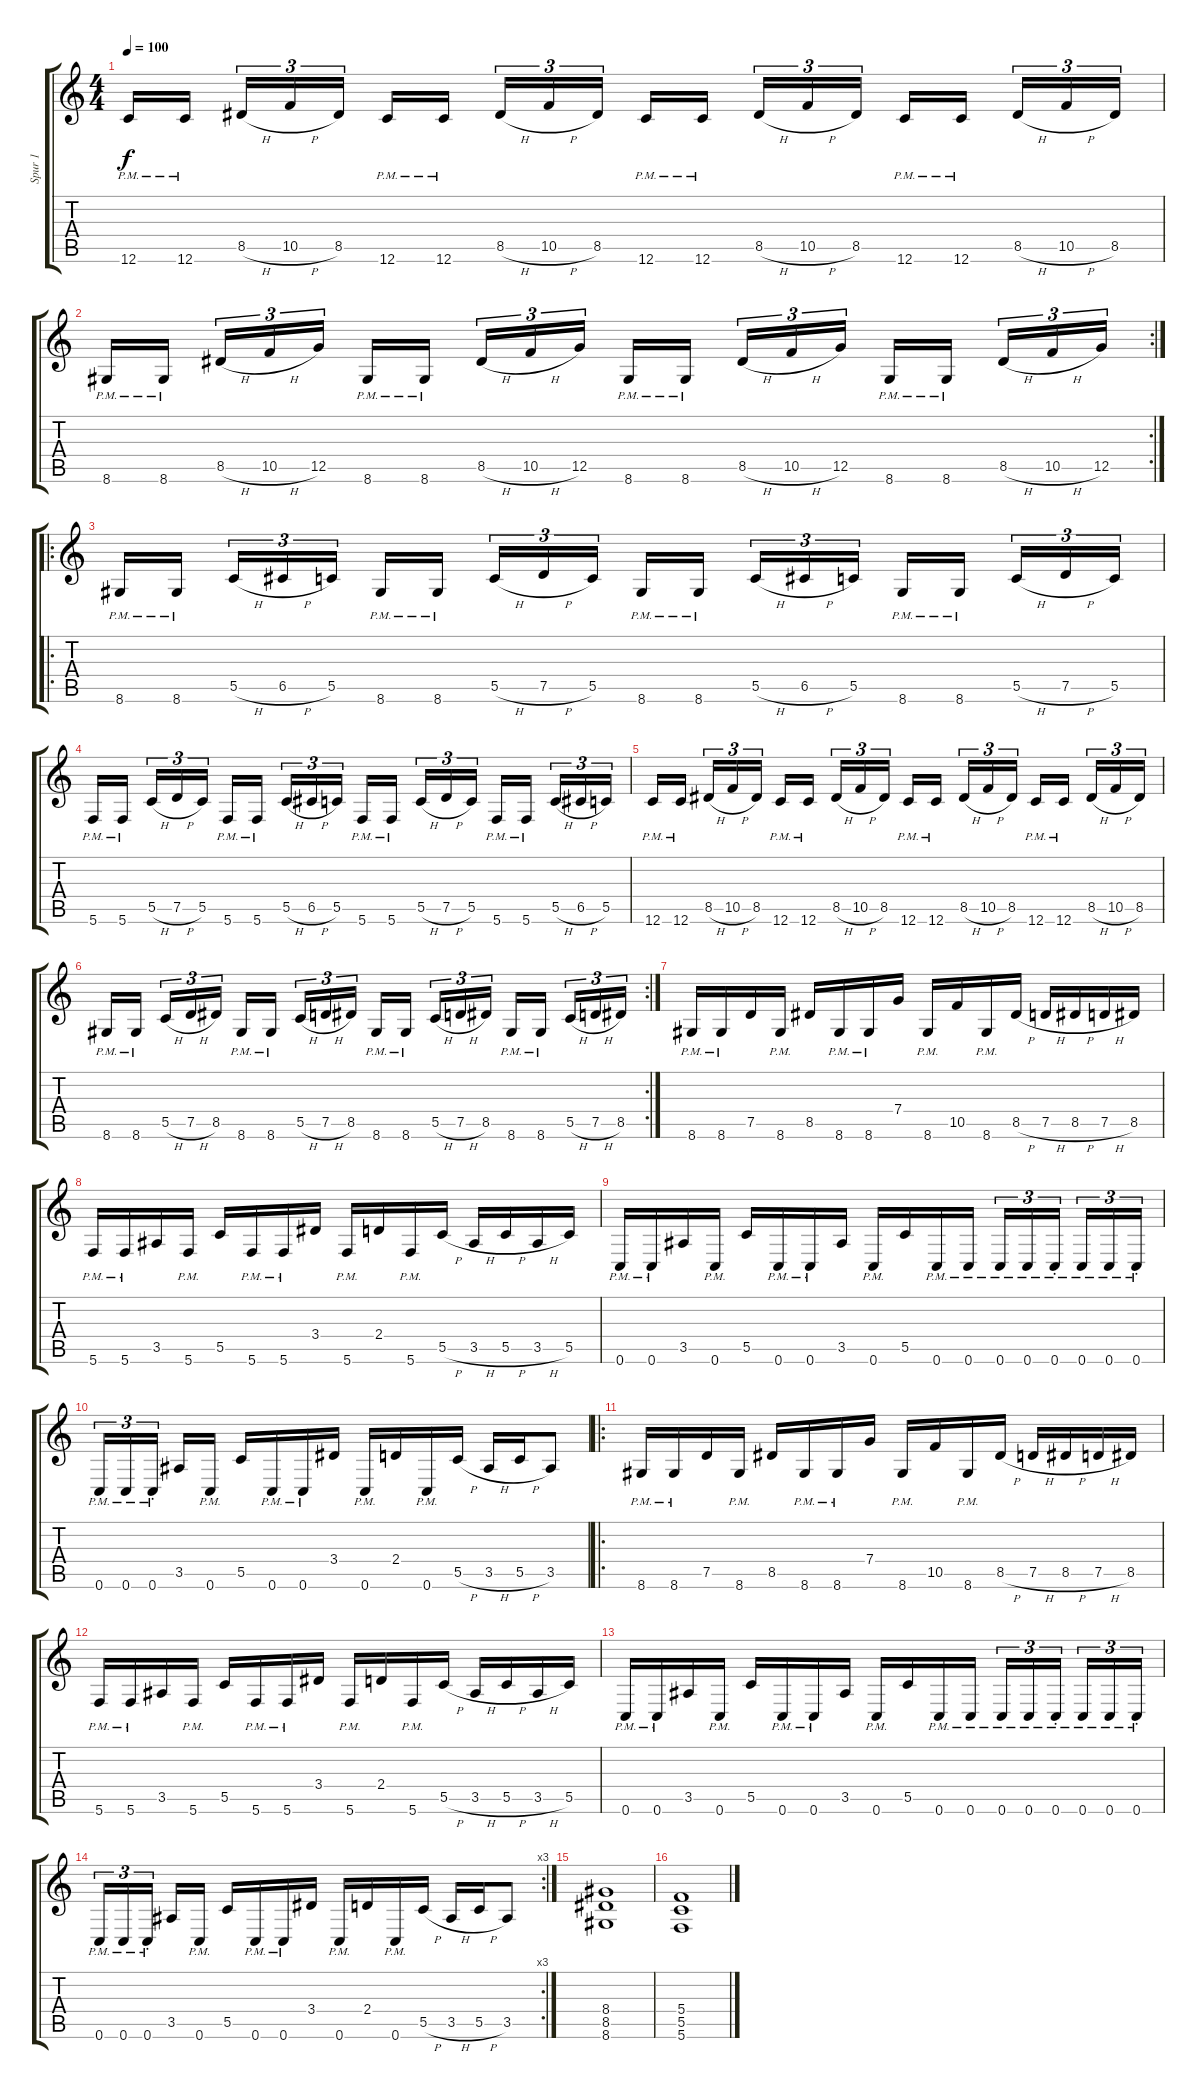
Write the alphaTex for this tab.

\track ("Spur 1" "Spur 1") {instrument distortionguitar}
\staff {score tabs}
\tuning (D4 A3 F3 C3 G2 C2) {hide}
\ts (4 4)
\tempo 100
\clef g2
\ks c
12.6{pm}.16{dy f} 12.6{pm}.16{beam splitsecondary} 8.5{h}.16{tu (3 2)} 10.5{h}.16{tu (3 2)} 8.5.16{tu (3 2)} 12.6{pm}.16 12.6{pm}.16{beam splitsecondary} 8.5{h}.16{tu (3 2)} 10.5{h}.16{tu (3 2)} 8.5.16{tu (3 2)} 12.6{pm}.16 12.6{pm}.16{beam splitsecondary} 8.5{h}.16{tu (3 2)} 10.5{h}.16{tu (3 2)} 8.5.16{tu (3 2)} 12.6{pm}.16 12.6{pm}.16{beam splitsecondary} 8.5{h}.16{tu (3 2)} 10.5{h}.16{tu (3 2)} 8.5.16{tu (3 2)} |
\rc 2
8.6{pm}.16 8.6{pm}.16{beam splitsecondary} 8.5{h}.16{tu (3 2)} 10.5{h}.16{tu (3 2)} 12.5.16{tu (3 2)} 8.6{pm}.16 8.6{pm}.16{beam splitsecondary} 8.5{h}.16{tu (3 2)} 10.5{h}.16{tu (3 2)} 12.5.16{tu (3 2)} 8.6{pm}.16 8.6{pm}.16{beam splitsecondary} 8.5{h}.16{tu (3 2)} 10.5{h}.16{tu (3 2)} 12.5.16{tu (3 2)} 8.6{pm}.16 8.6{pm}.16{beam splitsecondary} 8.5{h}.16{tu (3 2)} 10.5{h}.16{tu (3 2)} 12.5.16{tu (3 2)} |
\ro
8.6{pm}.16 8.6{pm}.16{beam splitsecondary} 5.5{h}.16{tu (3 2)} 6.5{h}.16{tu (3 2)} 5.5.16{tu (3 2)} 8.6{pm}.16 8.6{pm}.16{beam splitsecondary} 5.5{h}.16{tu (3 2)} 7.5{h}.16{tu (3 2)} 5.5.16{tu (3 2)} 8.6{pm}.16 8.6{pm}.16{beam splitsecondary} 5.5{h}.16{tu (3 2)} 6.5{h}.16{tu (3 2)} 5.5.16{tu (3 2)} 8.6{pm}.16 8.6{pm}.16{beam splitsecondary} 5.5{h}.16{tu (3 2)} 7.5{h}.16{tu (3 2)} 5.5.16{tu (3 2)} |
5.6{pm}.16 5.6{pm}.16{beam splitsecondary} 5.5{h}.16{tu (3 2)} 7.5{h}.16{tu (3 2)} 5.5.16{tu (3 2)} 5.6{pm}.16 5.6{pm}.16{beam splitsecondary} 5.5{h}.16{tu (3 2)} 6.5{h}.16{tu (3 2)} 5.5.16{tu (3 2)} 5.6{pm}.16 5.6{pm}.16{beam splitsecondary} 5.5{h}.16{tu (3 2)} 7.5{h}.16{tu (3 2)} 5.5.16{tu (3 2)} 5.6{pm}.16 5.6{pm}.16{beam splitsecondary} 5.5{h}.16{tu (3 2)} 6.5{h}.16{tu (3 2)} 5.5.16{tu (3 2)} |
12.6{pm}.16 12.6{pm}.16{beam splitsecondary} 8.5{h}.16{tu (3 2)} 10.5{h}.16{tu (3 2)} 8.5.16{tu (3 2)} 12.6{pm}.16 12.6{pm}.16{beam splitsecondary} 8.5{h}.16{tu (3 2)} 10.5{h}.16{tu (3 2)} 8.5.16{tu (3 2)} 12.6{pm}.16 12.6{pm}.16{beam splitsecondary} 8.5{h}.16{tu (3 2)} 10.5{h}.16{tu (3 2)} 8.5.16{tu (3 2)} 12.6{pm}.16 12.6{pm}.16{beam splitsecondary} 8.5{h}.16{tu (3 2)} 10.5{h}.16{tu (3 2)} 8.5.16{tu (3 2)} |
\rc 2
8.6{pm}.16 8.6{pm}.16{beam splitsecondary} 5.5{h}.16{tu (3 2)} 7.5{h}.16{tu (3 2)} 8.5.16{tu (3 2)} 8.6{pm}.16 8.6{pm}.16{beam splitsecondary} 5.5{h}.16{tu (3 2)} 7.5{h}.16{tu (3 2)} 8.5.16{tu (3 2)} 8.6{pm}.16 8.6{pm}.16{beam splitsecondary} 5.5{h}.16{tu (3 2)} 7.5{h}.16{tu (3 2)} 8.5.16{tu (3 2)} 8.6{pm}.16 8.6{pm}.16{beam splitsecondary} 5.5{h}.16{tu (3 2)} 7.5{h}.16{tu (3 2)} 8.5.16{tu (3 2)} |
8.6{pm}.16 8.6{pm}.16 7.5.16 8.6{pm}.16 8.5.16 8.6{pm}.16 8.6{pm}.16 7.4.16 8.6{pm}.16 10.5.16 8.6{pm}.16 8.5{h}.16 7.5{h}.16 8.5{h}.16 7.5{h}.16 8.5.16 |
5.6{pm}.16 5.6{pm}.16 3.5.16 5.6{pm}.16 5.5.16 5.6{pm}.16 5.6{pm}.16 3.4.16 5.6{pm}.16 2.4.16 5.6{pm}.16 5.5{h}.16 3.5{h}.16 5.5{h}.16 3.5{h}.16 5.5.16 |
0.6{pm}.16 0.6{pm}.16 3.5.16 0.6{pm}.16 5.5.16 0.6{pm}.16 0.6{pm}.16 3.5.16 0.6{pm}.16 5.5.16 0.6{pm}.16 0.6{pm}.16 0.6{pm}.16{tu (3 2)} 0.6{pm}.16{tu (3 2)} 0.6{pm st}.16{tu (3 2) beam splitsecondary} 0.6{pm}.16{tu (3 2)} 0.6{pm}.16{tu (3 2)} 0.6{pm st}.16{tu (3 2)} |
0.6{pm}.16{tu (3 2)} 0.6{pm}.16{tu (3 2)} 0.6{pm st}.16{tu (3 2) beam splitsecondary} 3.5.16 0.6{pm}.16 5.5.16 0.6{pm}.16 0.6{pm}.16 3.4.16 0.6{pm}.16 2.4.16 0.6{pm}.16 5.5{h}.16 3.5{h}.16 5.5{h}.16 3.5.8 |
\ro
8.6{pm}.16 8.6{pm}.16 7.5.16 8.6{pm}.16 8.5.16 8.6{pm}.16 8.6{pm}.16 7.4.16 8.6{pm}.16 10.5.16 8.6{pm}.16 8.5{h}.16 7.5{h}.16 8.5{h}.16 7.5{h}.16 8.5.16 |
5.6{pm}.16 5.6{pm}.16 3.5.16 5.6{pm}.16 5.5.16 5.6{pm}.16 5.6{pm}.16 3.4.16 5.6{pm}.16 2.4.16 5.6{pm}.16 5.5{h}.16 3.5{h}.16 5.5{h}.16 3.5{h}.16 5.5.16 |
0.6{pm}.16 0.6{pm}.16 3.5.16 0.6{pm}.16 5.5.16 0.6{pm}.16 0.6{pm}.16 3.5.16 0.6{pm}.16 5.5.16 0.6{pm}.16 0.6{pm}.16 0.6{pm}.16{tu (3 2)} 0.6{pm}.16{tu (3 2)} 0.6{pm st}.16{tu (3 2) beam splitsecondary} 0.6{pm}.16{tu (3 2)} 0.6{pm}.16{tu (3 2)} 0.6{pm st}.16{tu (3 2)} |
\rc 3
0.6{pm}.16{tu (3 2)} 0.6{pm}.16{tu (3 2)} 0.6{pm st}.16{tu (3 2) beam splitsecondary} 3.5.16 0.6{pm}.16 5.5.16 0.6{pm}.16 0.6{pm}.16 3.4.16 0.6{pm}.16 2.4.16 0.6{pm}.16 5.5{h}.16 3.5{h}.16 5.5{h}.16 3.5.8 |
(8.4 8.5 8.6).1 |
(5.4 5.5 5.6).1
